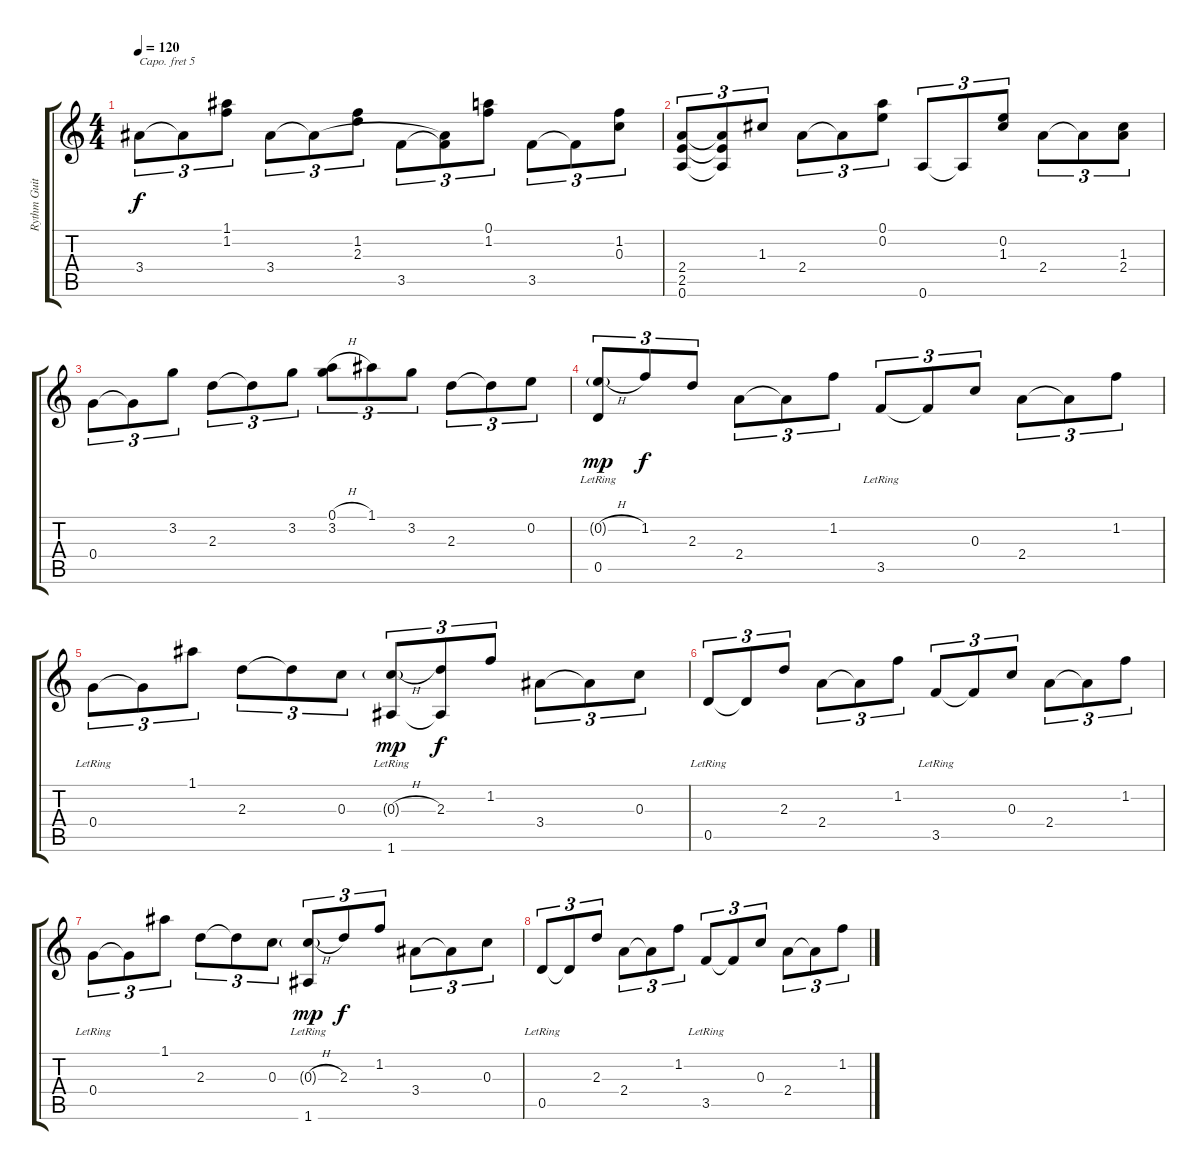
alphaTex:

\track ("Rythm Guitar" "Rythm Guit") {instrument acousticguitarsteel}
\staff {score tabs}
\capo 5
\tuning (E4 B3 G3 D3 A2 E2) {hide}
\ts (4 4)
\tempo 120
\clef g2
\ks c
3.4.8{tu (3 2) dy f} 3.4{t}.8{tu (3 2)} (1.1 1.2).8{tu (3 2)} 3.4.8{tu (3 2)} 3.4{t}.8{tu (3 2)} (1.2 2.3).8{tu (3 2)} 3.5.8{tu (3 2)} (3.4{t} 3.5{t}).8{tu (3 2)} (0.1 1.2).8{tu (3 2)} 3.5.8{tu (3 2)} 3.5{t}.8{tu (3 2)} (1.2 0.3).8{tu (3 2)} |
(2.4 2.5 0.6).8{tu (3 2)} (2.4{t} 2.5{t} 0.6{t}).8{tu (3 2)} 1.3.8{tu (3 2)} 2.4.8{tu (3 2)} 2.4{t}.8{tu (3 2)} (0.1 0.2).8{tu (3 2)} 0.6.8{tu (3 2)} 0.6{t}.8{tu (3 2)} (0.2 1.3).8{tu (3 2)} 2.4.8{tu (3 2)} 2.4{t}.8{tu (3 2)} (1.3 2.4).8{tu (3 2)} |
0.4.8{tu (3 2)} 0.4{t}.8{tu (3 2)} 3.2.8{tu (3 2)} 2.3.8{tu (3 2)} 2.3{t}.8{tu (3 2)} 3.2.8{tu (3 2)} (0.1{h} 3.2).8{tu (3 2)} 1.1.8{tu (3 2)} 3.2.8{tu (3 2)} 2.3.8{tu (3 2)} 2.3{t}.8{tu (3 2)} 0.2.8{tu (3 2)} |
(0.2{h g} 0.5{lr}).8{tu (3 2) dy mp} 1.2.8{tu (3 2) dy f} 2.3.8{tu (3 2)} 2.4.8{tu (3 2)} 2.4{t}.8{tu (3 2)} 1.2.8{tu (3 2)} 3.5{lr}.8{tu (3 2)} 3.5{t}.8{tu (3 2)} 0.3.8{tu (3 2)} 2.4.8{tu (3 2)} 2.4{t}.8{tu (3 2)} 1.2.8{tu (3 2)} |
0.4{lr}.8{tu (3 2)} 0.4{t}.8{tu (3 2)} 1.1.8{tu (3 2)} 2.3.8{tu (3 2)} 2.3{t}.8{tu (3 2)} 0.3.8{tu (3 2)} (0.3{h g} 1.6{lr}).8{tu (3 2) dy mp} (2.3 1.6{t}).8{tu (3 2) dy f} 1.2.8{tu (3 2)} 3.4.8{tu (3 2)} 3.4{t}.8{tu (3 2)} 0.3.8{tu (3 2)} |
0.5{lr}.8{tu (3 2)} 0.5{t}.8{tu (3 2)} 2.3.8{tu (3 2)} 2.4.8{tu (3 2)} 2.4{t}.8{tu (3 2)} 1.2.8{tu (3 2)} 3.5{lr}.8{tu (3 2)} 3.5{t}.8{tu (3 2)} 0.3.8{tu (3 2)} 2.4.8{tu (3 2)} 2.4{t}.8{tu (3 2)} 1.2.8{tu (3 2)} |
0.4{lr}.8{tu (3 2)} 0.4{t}.8{tu (3 2)} 1.1.8{tu (3 2)} 2.3.8{tu (3 2)} 2.3{t}.8{tu (3 2)} 0.3.8{tu (3 2)} (0.3{h g} 1.6{lr}).8{tu (3 2) dy mp} 2.3.8{tu (3 2) dy f} 1.2.8{tu (3 2)} 3.4.8{tu (3 2)} 3.4{t}.8{tu (3 2)} 0.3.8{tu (3 2)} |
0.5{lr}.8{tu (3 2)} 0.5{t}.8{tu (3 2)} 2.3.8{tu (3 2)} 2.4.8{tu (3 2)} 2.4{t}.8{tu (3 2)} 1.2.8{tu (3 2)} 3.5{lr}.8{tu (3 2)} 3.5{t}.8{tu (3 2)} 0.3.8{tu (3 2)} 2.4.8{tu (3 2)} 2.4{t}.8{tu (3 2)} 1.2.8{tu (3 2)}
